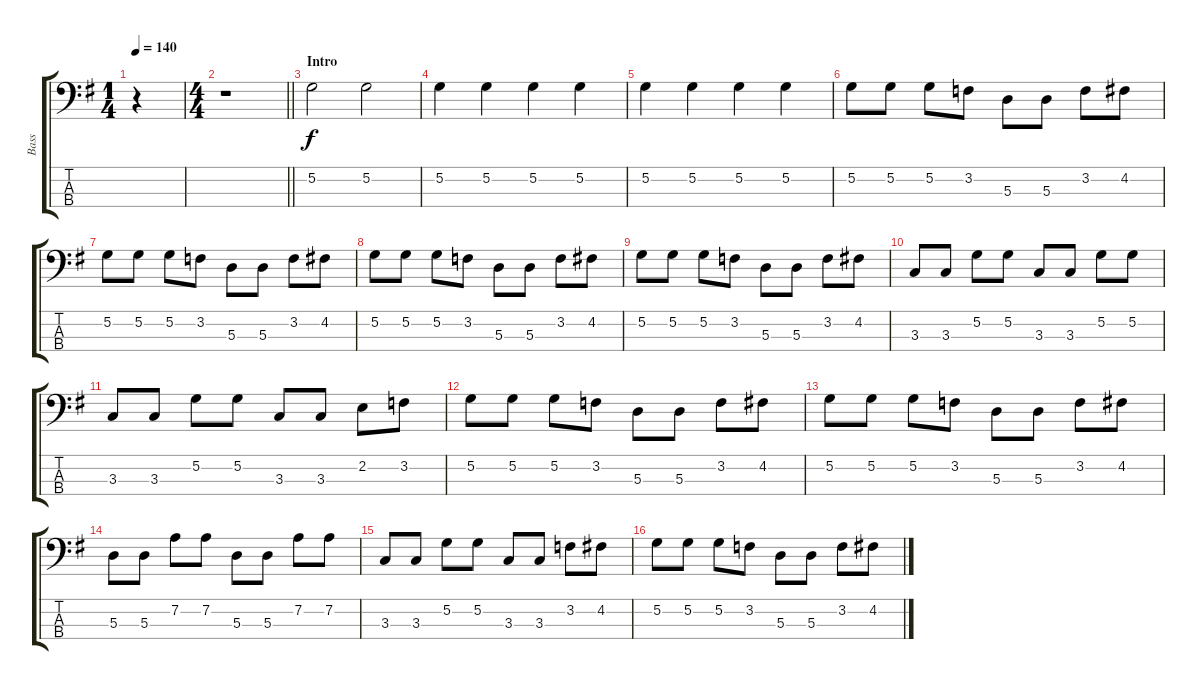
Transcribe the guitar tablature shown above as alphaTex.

\track ("Bass    " "Bass    ") {instrument electricbassfinger}
\staff {score tabs}
\tuning (G2 D2 A1 E1) {hide}
\ts (1 4)
\tempo 140
\clef f4
\ks g
r.4{dy f instrument electricbassfinger} |
\ts (4 4)
\barLineRight lightlight
r.1 |
\section ("" "Intro")
5.2.2 5.2.2 |
5.2.4 5.2.4 5.2.4 5.2.4 |
5.2.4 5.2.4 5.2.4 5.2.4 |
5.2.8 5.2.8 5.2.8 3.2.8 5.3.8 5.3.8 3.2.8 4.2.8 |
5.2.8 5.2.8 5.2.8 3.2.8 5.3.8 5.3.8 3.2.8 4.2.8 |
5.2.8 5.2.8 5.2.8 3.2.8 5.3.8 5.3.8 3.2.8 4.2.8 |
5.2.8 5.2.8 5.2.8 3.2.8 5.3.8 5.3.8 3.2.8 4.2.8 |
3.3.8 3.3.8 5.2.8 5.2.8 3.3.8 3.3.8 5.2.8 5.2.8 |
3.3.8 3.3.8 5.2.8 5.2.8 3.3.8 3.3.8 2.2.8 3.2.8 |
5.2.8 5.2.8 5.2.8 3.2.8 5.3.8 5.3.8 3.2.8 4.2.8 |
5.2.8 5.2.8 5.2.8 3.2.8 5.3.8 5.3.8 3.2.8 4.2.8 |
5.3.8 5.3.8 7.2.8 7.2.8 5.3.8 5.3.8 7.2.8 7.2.8 |
3.3.8 3.3.8 5.2.8 5.2.8 3.3.8 3.3.8 3.2.8 4.2.8 |
5.2.8 5.2.8 5.2.8 3.2.8 5.3.8 5.3.8 3.2.8 4.2.8
